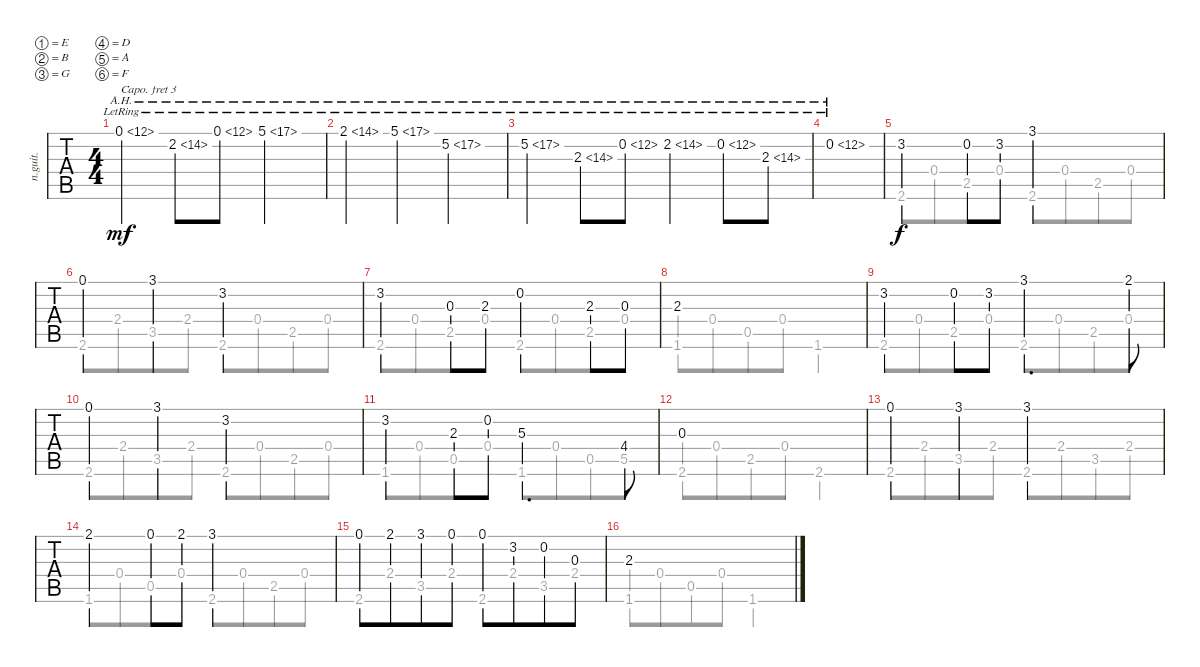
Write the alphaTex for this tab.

\defaultSystemsLayout 4
\bracketExtendMode groupsimilarinstruments
\useSystemSignSeparator
\otherSystemsTrackNameOrientation horizontal
\chordDiagramsInScore
\track ("Guitarra" "n.guit.") {instrument acousticguitarnylon}
\staff {tabs}
\capo 3
\tuning (E4 B3 G3 D3 A2 F2)
\voice
\ts (4 4)
\beaming (8 4 4)
\tempo (70 hide)
\clef g2
\ks c
0.1{ah 12 lr}.4{dy mf instrument acousticguitarnylon} 2.2{ah 12 lr}.8 0.1{ah 12 lr}.8 5.1{ah 12 lr}.2 |
2.1{ah 12 lr}.4 5.1{ah 12 lr}.4 5.2{ah 12 lr}.2 |
5.2{ah 12 lr}.4 2.3{ah 12 lr}.8 0.2{ah 12 lr}.8 2.2{ah 12 lr}.4 0.2{ah 12 lr}.8 2.3{ah 12 lr}.8 |
0.2{ah 12 lr}.1 |
3.2.4{dy f} 0.2.8 3.2.8 3.1.2 |
0.1.4 3.1.4 3.2.2 |
3.2.4 0.3.8 2.3.8 0.2.4 2.3.8 0.3.8 |
2.3.1 |
3.2.4 0.2.8 3.2.8 3.1.4{d} 2.1.8 |
0.1.4 3.1.4 3.2.2 |
3.2.4 2.3.8 0.2.8 5.3.4{d} 4.4.8 |
0.3.1 |
0.1.4 3.1.4 3.1.2 |
2.1.4 0.1.8 2.1.8 3.1.2 |
0.1.8 2.1.8 3.1.8 0.1.8 0.1.8 3.2.8 0.2.8 0.3.8 |
2.3.1
\voice
\clef g2
\ottava regular
\simile none
\ks c
|
|
|
|
2.6.8 0.4.8 2.5.8 0.4.8 2.6.8 0.4.8 2.5.8 0.4.8 |
2.6.8 2.4.8 3.5.8 2.4.8 2.6.8 0.4.8 2.5.8 0.4.8 |
2.6.8 0.4.8 2.5.8 0.4.8 2.6.8 0.4.8 2.5.8 0.4.8 |
1.6.8 0.4.8 0.5.8 0.4.8 1.6.2 |
2.6.8 0.4.8 2.5.8 0.4.8 2.6.8 0.4.8 2.5.8 0.4.8 |
2.6.8 2.4.8 3.5.8 2.4.8 2.6.8 0.4.8 2.5.8 0.4.8 |
1.6.8 0.4.8 0.5.8 0.4.8 1.6.8 0.4.8 0.5.8 5.5.8 |
2.6.8 0.4.8 2.5.8 0.4.8 2.6.2 |
2.6.8 2.4.8 3.5.8 2.4.8 2.6.8 2.4.8 3.5.8 2.4.8 |
1.6.8 0.4.8 0.5.8 0.4.8 2.6.8 0.4.8 2.5.8 0.4.8 |
2.6.8 2.4.8 3.5.8 2.4.8 2.6.8 2.4.8 3.5.8 2.4.8 |
1.6.8 0.4.8 0.5.8 0.4.8 1.6.2
